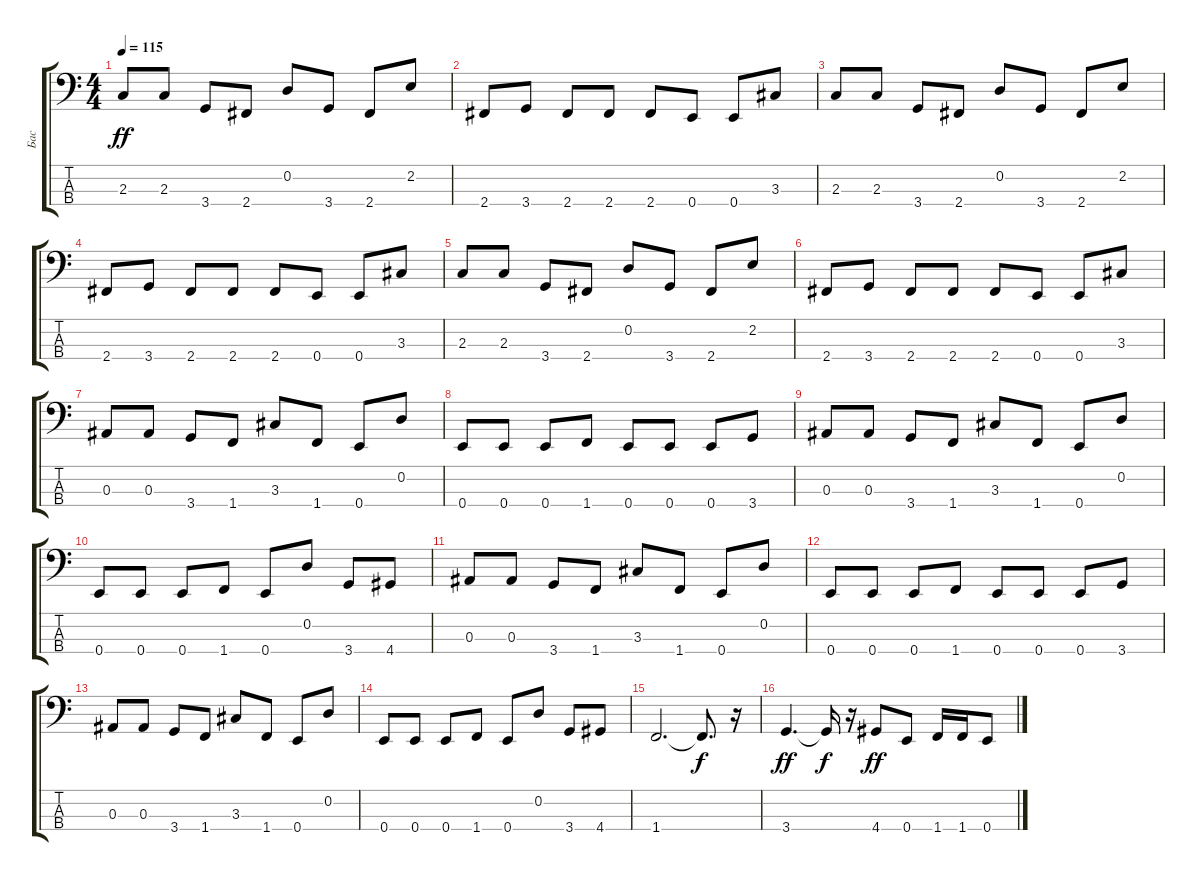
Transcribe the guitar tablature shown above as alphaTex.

\track ("Бас" "Бас") {instrument electricbassfinger}
\staff {score tabs}
\tuning (G2 D2 Bb1 E1) {hide}
\ts (4 4)
\tempo 115
\clef f4
\ks c
2.3.8{dy ff} 2.3.8 3.4.8 2.4.8 0.2.8 3.4.8 2.4.8 2.2.8 |
2.4.8 3.4.8 2.4.8 2.4.8 2.4.8 0.4.8 0.4.8 3.3.8 |
2.3.8 2.3.8 3.4.8 2.4.8 0.2.8 3.4.8 2.4.8 2.2.8 |
2.4.8 3.4.8 2.4.8 2.4.8 2.4.8 0.4.8 0.4.8 3.3.8 |
2.3.8 2.3.8 3.4.8 2.4.8 0.2.8 3.4.8 2.4.8 2.2.8 |
2.4.8 3.4.8 2.4.8 2.4.8 2.4.8 0.4.8 0.4.8 3.3.8 |
0.3.8 0.3.8 3.4.8 1.4.8 3.3.8 1.4.8 0.4.8 0.2.8 |
0.4.8 0.4.8 0.4.8 1.4.8 0.4.8 0.4.8 0.4.8 3.4.8 |
0.3.8 0.3.8 3.4.8 1.4.8 3.3.8 1.4.8 0.4.8 0.2.8 |
0.4.8 0.4.8 0.4.8 1.4.8 0.4.8 0.2.8 3.4.8 4.4.8 |
0.3.8 0.3.8 3.4.8 1.4.8 3.3.8 1.4.8 0.4.8 0.2.8 |
0.4.8 0.4.8 0.4.8 1.4.8 0.4.8 0.4.8 0.4.8 3.4.8 |
0.3.8 0.3.8 3.4.8 1.4.8 3.3.8 1.4.8 0.4.8 0.2.8 |
0.4.8 0.4.8 0.4.8 1.4.8 0.4.8 0.2.8 3.4.8 4.4.8 |
1.4.2{d} 1.4{t}.8{d dy f} r.16 |
3.4.4{d dy ff} 3.4{t}.16{dy f} r.16 4.4.8{dy ff} 0.4.8 1.4.16 1.4.16 0.4.8
